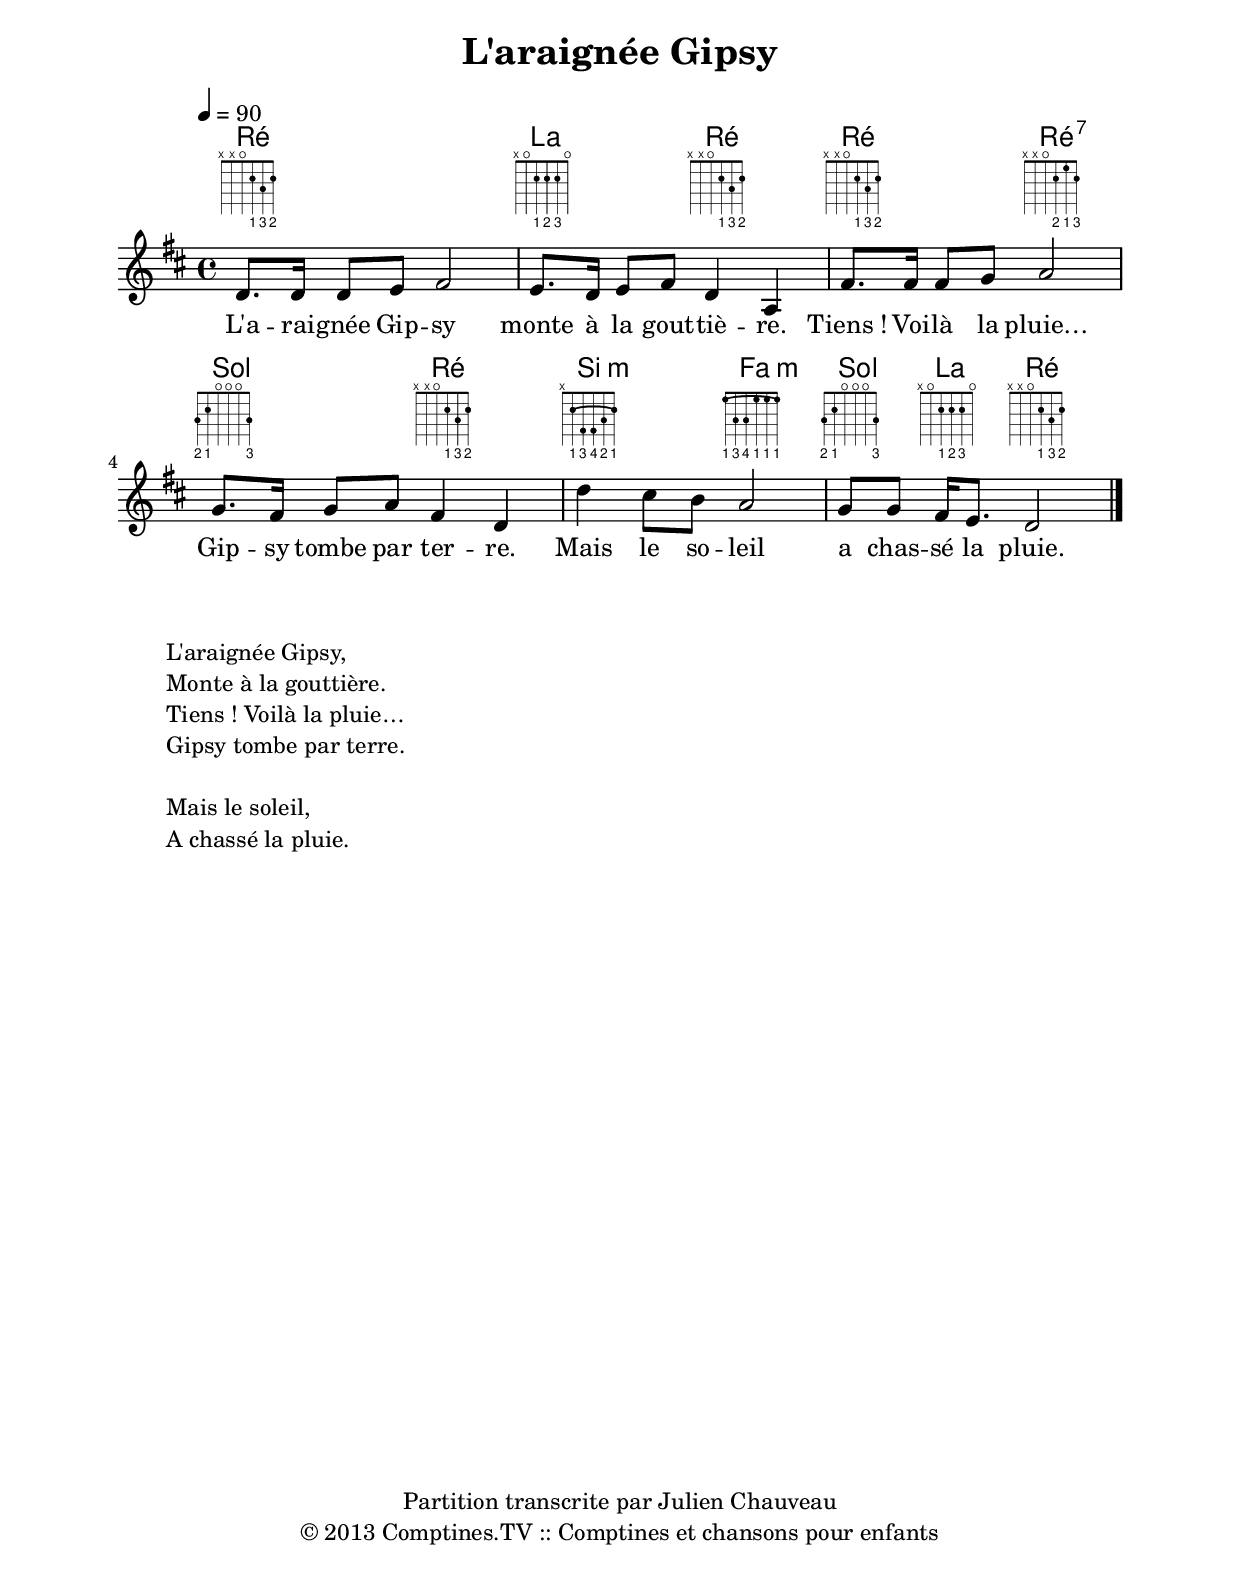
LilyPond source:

\include "predefined-guitar-fretboards.ly"

\version "2.16.2"

\pointAndClickOff   % Remove hyperlinks in PDF

\paper {
  top-margin = 2\cm
  bottom-margin = 2\cm
  indent = 0
  line-width = 17.0\cm
  markup-system-spacing =
    #'((basic-distance . 12)
       (minimum-distance . 6)
       (padding . 1)
       (stretchability . 10))
}


\header {
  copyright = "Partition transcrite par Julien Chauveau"
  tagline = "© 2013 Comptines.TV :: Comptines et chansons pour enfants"
}


\header {
  title = "L'araignée Gipsy"
}

harmonies = \chordmode {
  d1 a2 d
  d2 d:7 g d
  b2:m f:m g4 a d2
}

% \transpose d e

<<
  \chords { \frenchChords \harmonies }
  \new FretBoards \harmonies

  \relative c'
  {
    \clef treble
    \time 4/4
    \tempo 4 = 90
    \key d \major

    d8. d16 d8 e fis2
    e8. d16 e8 fis d4 a
    fis'8. fis16 fis8 g a2
    g8. fis16 g8 a fis4 d
    
    d'4 cis8 b a2
    g8 g fis16 e8. d2
    
    \bar "|."
  }

  \addlyrics
  {
    % \set stanza = #"1. "
    L'a -- rai -- gnée Gip -- sy
    monte à la gout -- tiè -- re.
    Tiens ! Voi -- là la pluie…
    Gip -- sy tombe par ter -- re.
    
    Mais le so -- leil
    a chas -- sé la pluie.
  }
>>

\markup
{
  \vspace #3

  \hspace #4
  \column
  {
    "L'araignée Gipsy,"
    "Monte à la gouttière."
    "Tiens ! Voilà la pluie…"
    "Gipsy tombe par terre."
    " "
    "Mais le soleil,"
    "A chassé la pluie."
  }
}